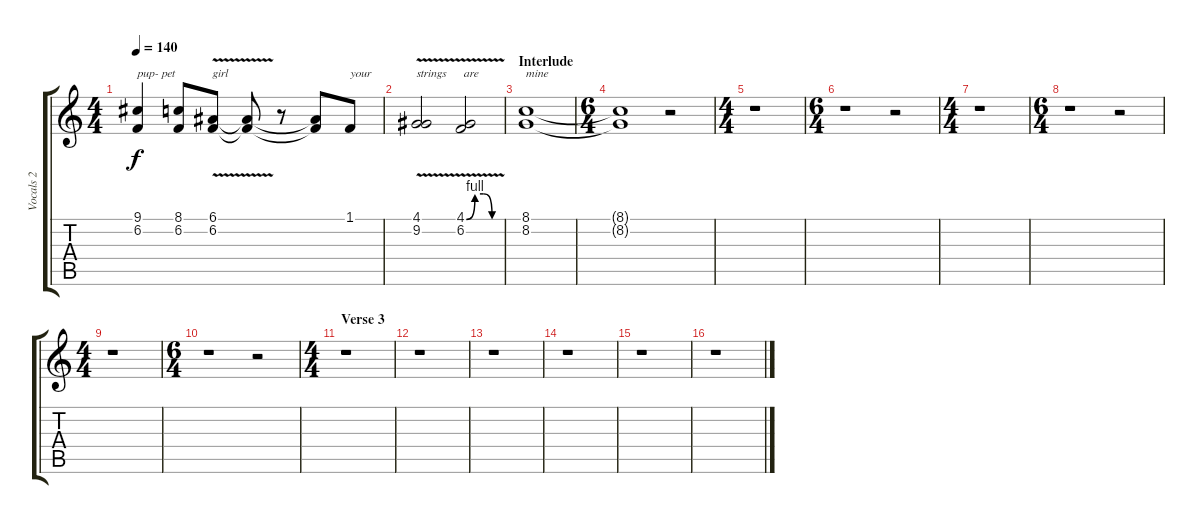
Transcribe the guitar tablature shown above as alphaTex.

\track ("Vocals 2" "Vocals 2") {instrument lead2sawtooth}
\staff {score tabs}
\tuning (E4 B3 G3 D3 A2 E2) {hide}
\ts (4 4)
\tempo 140
\clef g2
\ks c
(9.1 6.2).4{txt "pup- pet" dy f} (8.1 6.2).8 (6.1{v} 6.2{v}).8{txt "girl"} (6.1{t} 6.2{t}).8 r.8 (6.1{t} 6.2{t}).8 1.1.8{txt "your"} |
(4.1{v} 9.2).2{txt "strings"} (4.1{be (custom 0 0 15 4 30 4 45 0 60 0) v} 6.2).2{txt " are"} |
\section ("" "Interlude")
(8.1 8.2).1{txt "mine" volume 0} |
\ts (6 4)
(8.1{t} 8.2{t}).1 r.2 |
\ts (4 4)
r.1 |
\ts (6 4)
r.1 r.2 |
\ts (4 4)
r.1 |
\ts (6 4)
r.1 r.2 |
\ts (4 4)
r.1 |
\ts (6 4)
r.1 r.2 |
\ts (4 4)
\section ("" "Verse 3")
r.1 |
r.1 |
r.1 |
r.1 |
r.1 |
r.1
